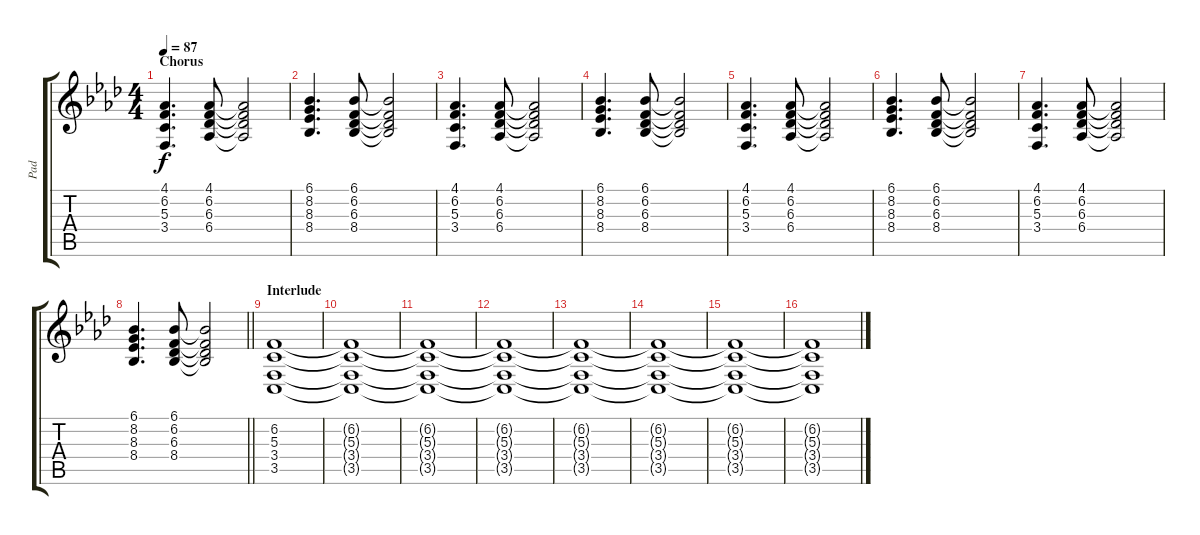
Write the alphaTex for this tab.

\track ("Pad" "Pad") {instrument pad3polysynth}
\staff {score tabs}
\tuning (E4 B3 G3 D3 A2 E2) {hide}
\ts (4 4)
\section ("" "Chorus")
\tempo 87
\clef g2
\ks fminor
(4.1 6.2 5.3 3.4).4{d dy f volume 11} (4.1 6.2 6.3 6.4).8 (4.1{t} 6.2{t} 6.3{t} 6.4{t}).2 |
(6.1 8.2 8.3 8.4).4{d} (6.1 6.2 6.3 8.4).8 (6.1{t} 6.2{t} 6.3{t} 8.4{t}).2 |
(4.1 6.2 5.3 3.4).4{d} (4.1 6.2 6.3 6.4).8 (4.1{t} 6.2{t} 6.3{t} 6.4{t}).2 |
(6.1 8.2 8.3 8.4).4{d} (6.1 6.2 6.3 8.4).8 (6.1{t} 6.2{t} 6.3{t} 8.4{t}).2 |
(4.1 6.2 5.3 3.4).4{d} (4.1 6.2 6.3 6.4).8 (4.1{t} 6.2{t} 6.3{t} 6.4{t}).2 |
(6.1 8.2 8.3 8.4).4{d} (6.1 6.2 6.3 8.4).8 (6.1{t} 6.2{t} 6.3{t} 8.4{t}).2 |
(4.1 6.2 5.3 3.4).4{d} (4.1 6.2 6.3 6.4).8 (4.1{t} 6.2{t} 6.3{t} 6.4{t}).2 |
\barLineRight lightlight
(6.1 8.2 8.3 8.4).4{d} (6.1 6.2 6.3 8.4).8 (6.1{t} 6.2{t} 6.3{t} 8.4{t}).2 |
\section ("" "Interlude")
(6.2 5.3 3.4 3.5).1{volume 5 instrument pad2warm} |
(6.2{t} 5.3{t} 3.4{t} 3.5{t}).1 |
(6.2{t} 5.3{t} 3.4{t} 3.5{t}).1 |
(6.2{t} 5.3{t} 3.4{t} 3.5{t}).1 |
(6.2{t} 5.3{t} 3.4{t} 3.5{t}).1 |
(6.2{t} 5.3{t} 3.4{t} 3.5{t}).1 |
(6.2{t} 5.3{t} 3.4{t} 3.5{t}).1 |
(6.2{t} 5.3{t} 3.4{t} 3.5{t}).1
